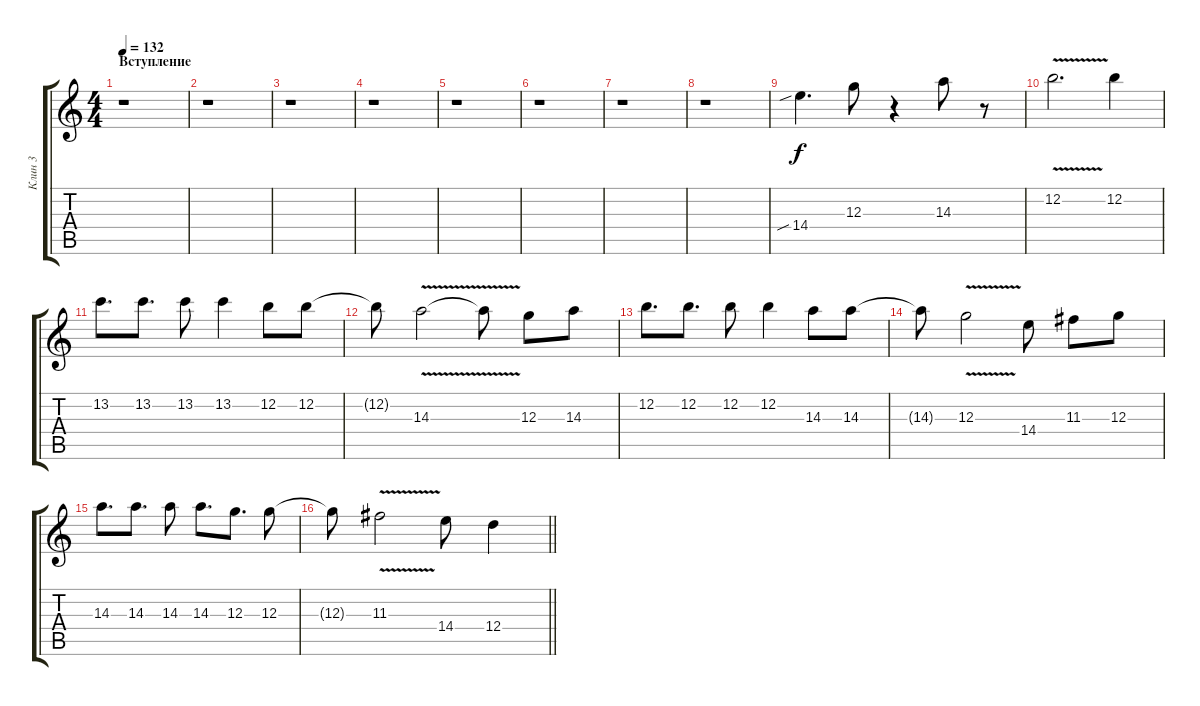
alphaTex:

\track ("Клин 3" "Клин 3") {instrument electricguitarclean}
\staff {score tabs}
\tuning (E4 B3 G3 D3 A2 E2) {hide}
\ts (4 4)
\section ("" "Вступление")
\tempo 132
\clef g2
\ks c
r.1{dy f instrument electricguitarclean} |
r.1 |
r.1 |
r.1 |
r.1 |
r.1 |
r.1 |
r.1 |
14.4{sib}.4{d} 12.3.8 r.4 14.3.8 r.8 |
12.2{v}.2{d} 12.2.4 |
13.2.8{d} 13.2.8{d} 13.2.8 13.2.4 12.2.8 12.2.8 |
12.2{t}.8 14.3{v}.2 14.3{t}.8 12.3.8 14.3.8 |
12.2.8{d} 12.2.8{d} 12.2.8 12.2.4 14.3.8 14.3.8 |
14.3{t}.8 12.3{v}.2 14.4.8 11.3.8 12.3.8 |
14.3.8{d} 14.3.8{d} 14.3.8 14.3.8{d} 12.3.8{d} 12.3.8 |
\barLineRight lightlight
12.3{t}.8 11.3{v}.2 14.4.8 12.4{ss}.4
